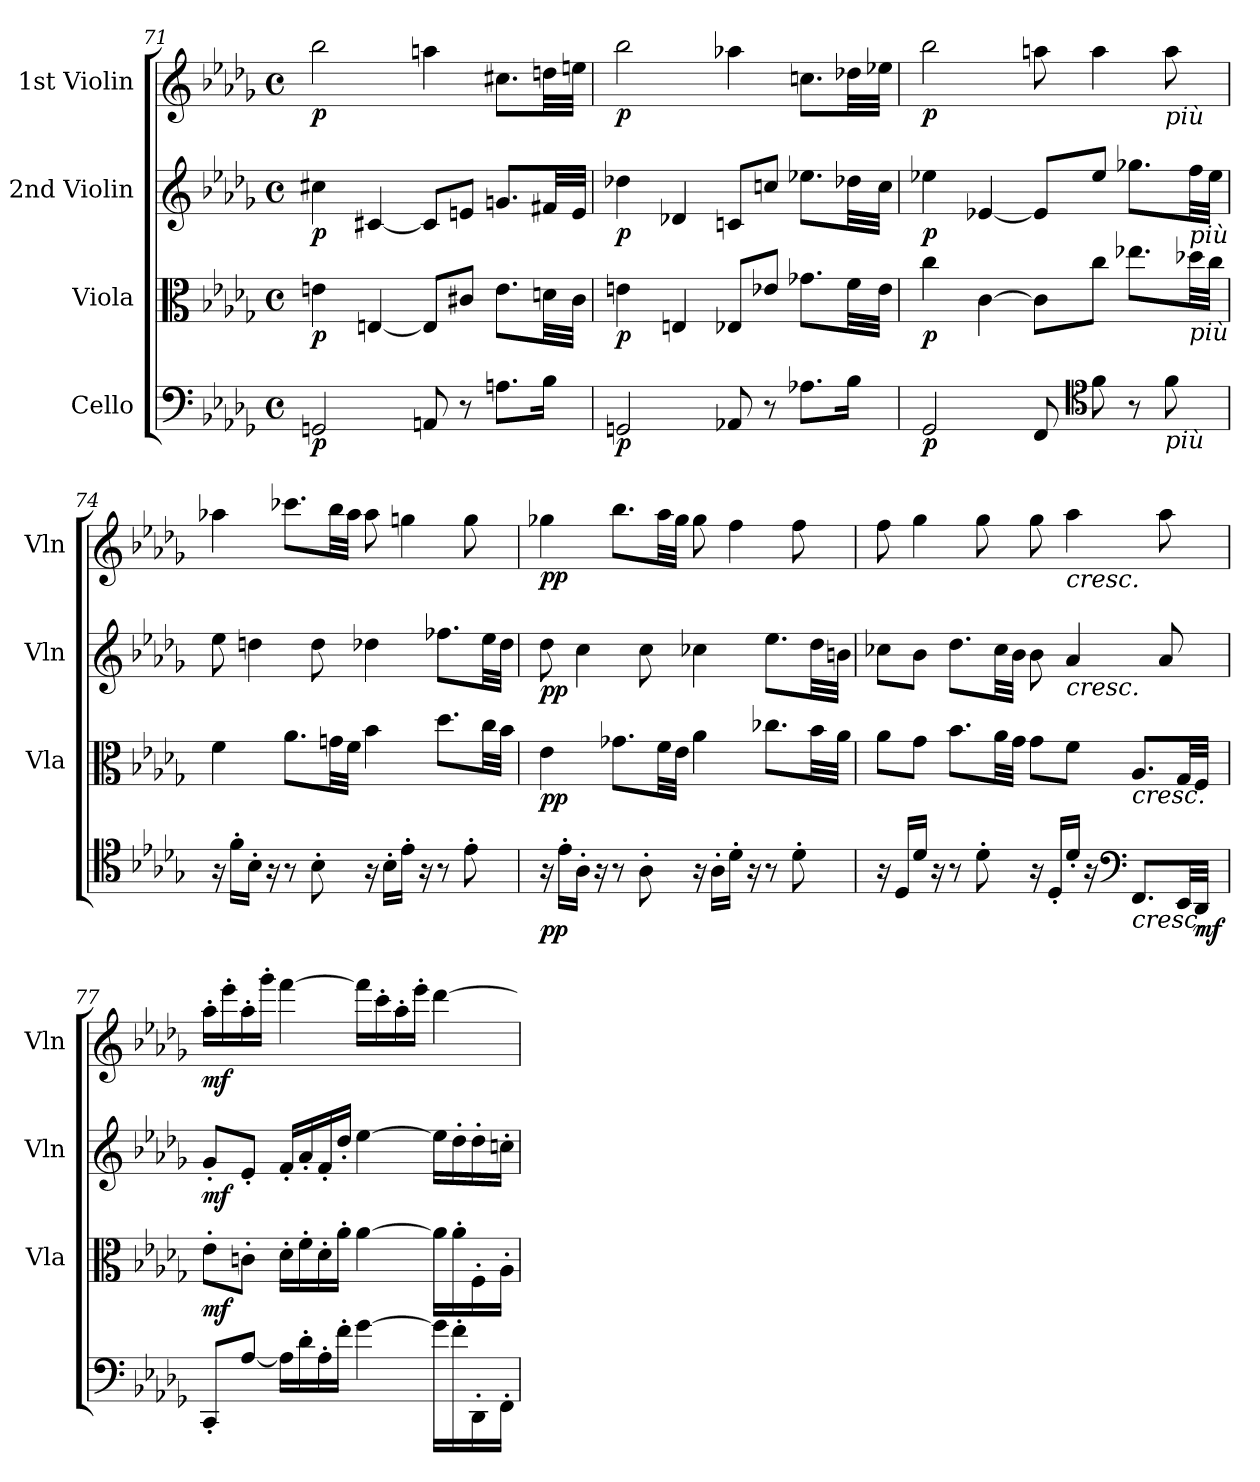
**kern	**dynam	**kern	**dynam	**kern	**dynam	**kern	**dynam
*part4	*part4	*part3	*part3	*part2	*part2	*part1	*part1
*staff4	*staff4	*staff3	*staff3	*staff2	*staff2	*staff1	*staff1
*I"Cello	*	*I"Viola	*	*I"2nd Violin	*	*I"1st Violin	*
*	*	*I'Vla	*	*I'Vln	*	*I'Vln	*
*clefF4	*	*clefC3	*	*clefG2	*	*clefG2	*
*k[b-e-a-d-g-]	*	*k[b-e-a-d-g-]	*	*k[b-e-a-d-g-]	*	*k[b-e-a-d-g-]	*
*D-:	*	*D-:	*	*D-:	*	*D-:	*
*M4/4	*	*M4/4	*	*M4/4	*	*M4/4	*
*met(c)	*	*met(c)	*	*met(c)	*	*met(c)	*
=71	=71	=71	=71	=71	=71	=71	=71
!	!LO:DY:b	!	!LO:DY:b	!	!LO:DY:b	!	!LO:DY:b
2GGn/	p	4en\	p	4cc#X\	p	2bb-\	p
.	.	[4En/	.	[4c#X/	.	.	.
8AAn/	.	8E/L]	.	8c#/L]	.	4aan\	.
8r	.	8c#X/J	.	8en/J	.	.	.
8.An\L	.	8.e\L	.	8.gn/L	.	8.cc#X\L	.
16B-\Jk	.	32dn\LL	.	32f#X/LL	.	32ddn\LL	.
.	.	32c#\JJJ	.	32e/JJJ	.	32een\JJJ	.
=72	=72	=72	=72	=72	=72	=72	=72
!	!LO:DY:b	!	!LO:DY:b	!	!LO:DY:b	!	!LO:DY:b
2GGn/	p	4en\	p	4dd-X\	p	2bb-\	p
.	.	4En/	.	4d-X/	.	.	.
8AA-X/	.	8E-X/L	.	8cn/L	.	4aa-X\	.
8r	.	8e-X/J	.	8ccn/J	.	.	.
8.A-X\L	.	8.g-X\L	.	8.ee-X\L	.	8.ccn\L	.
16B-\Jk	.	32f\LL	.	32dd-X\LL	.	32dd-X\LL	.
.	.	32e-\JJJ	.	32cc\JJJ	.	32ee-X\JJJ	.
=73	=73	=73	=73	=73	=73	=73	=73
!	!LO:DY:b	!	!LO:DY:b	!	!LO:DY:b	!	!LO:DY:b
2GG-/	p	4cc\	p	4ee-X\	p	2bb-\	p
.	.	[4c\	.	[4e-X/	.	.	.
8FF/	.	8c\L]	.	8e-/L]	.	8aan\	.
*clefC4	*	*	*	*	*	*	*
8f\	.	8cc\J	.	8ee-/J	.	4aa\	.
8r	.	8.ee-X\L	.	8.gg-X\L	.	.	.
!	!	!	!	!	!	!LO:TX:b:i:t=più	!
!LO:TX:b:i:t=più	!	!	!	!	!	!	!
8f\	.	.	.	.	.	8aa\	.
!	!	!	!	!LO:TX:b:i:t=più	!	!	!
!	!	!LO:TX:b:i:t=più	!	!	!	!	!
.	.	32dd-X\LL	.	32ff\LL	.	.	.
.	.	32cc\JJJ	.	32ee-\JJJ	.	.	.
=74	=74	=74	=74	=74	=74	=74	=74
16r	.	4f\	.	8ee-\	.	4aa-X\	.
16f'\LL	.	.	.	.	.	.	.
16B-'\JJ	.	.	.	4ddn\	.	.	.
16r	.	.	.	.	.	.	.
8r	.	8.a-\L	.	.	.	8.ccc-X\L	.
8B-'\	.	.	.	8dd\	.	.	.
.	.	32gn\LL	.	.	.	32bb-\LL	.
.	.	32f\JJJ	.	.	.	32aa-\JJJ	.
16r	.	4b-\	.	4dd-X\	.	8aa-\	.
16B-'\LL	.	.	.	.	.	.	.
16e-'\JJ	.	.	.	.	.	4ggn\	.
16r	.	.	.	.	.	.	.
8r	.	8.dd-\L	.	8.ff-X\L	.	.	.
8e-'\	.	.	.	.	.	8gg\	.
.	.	32cc\LL	.	32ee-\LL	.	.	.
.	.	32b-\JJJ	.	32dd-\JJJ	.	.	.
=75	=75	=75	=75	=75	=75	=75	=75
!	!LO:DY:b	!	!LO:DY:b	!	!LO:DY:b	!	!LO:DY:b
16r	pp	4e-\	pp	8dd-\	pp	4gg-X\	pp
16e-'\LL	.	.	.	.	.	.	.
16A-'\JJ	.	.	.	4cc\	.	.	.
16r	.	.	.	.	.	.	.
8r	.	8.g-X\L	.	.	.	8.bb-\L	.
8A-'\	.	.	.	8cc\	.	.	.
.	.	32f\LL	.	.	.	32aa-\LL	.
.	.	32e-\JJJ	.	.	.	32gg-\JJJ	.
16r	.	4a-\	.	4cc-X\	.	8gg-\	.
16A-'\LL	.	.	.	.	.	.	.
16d-'\JJ	.	.	.	.	.	4ff\	.
16r	.	.	.	.	.	.	.
8r	.	8.cc-X\L	.	8.ee-\L	.	.	.
8d-'\	.	.	.	.	.	8ff\	.
.	.	32b-\LL	.	32dd-\LL	.	.	.
.	.	32a-\JJJ	.	32bn\JJJ	.	.	.
=76	=76	=76	=76	=76	=76	=76	=76
16r	.	8a-\L	.	8cc-X\L	.	8ff\	.
16D-/LL	.	.	.	.	.	.	.
16d-/JJ	.	8g-\J	.	8b-\J	.	4gg-\	.
16r	.	.	.	.	.	.	.
8r	.	8.b-\L	.	8.dd-\L	.	.	.
8d-'\	.	.	.	.	.	8gg-\	.
.	.	32a-\LL	.	32cc-\LL	.	.	.
.	.	32g-\JJJ	.	32b-\JJJ	.	.	.
16r	.	8g-\L	.	8b-\	.	8gg-\	.
16D-'/LL	.	.	.	.	.	.	.
!	!	!	!	!	!	!LO:TX:b:i:t=cresc.	!
!	!	!	!	!LO:TX:b:i:t=cresc.	!	!	!
16d-'/JJ	.	8f\J	.	4a-/	.	4aa-\	.
16r	.	.	.	.	.	.	.
*clefF4	*	*	*	*	*	*	*
!	!	!LO:TX:b:i:t=cresc.	!	!	!	!	!
!LO:TX:b:i:t=cresc.	!	!	!	!	!	!	!
8.FF/L	.	8.A-/L	.	.	.	.	.
.	.	.	.	8a-/	.	8aa-\	.
32EE-/LL	.	32G-/LL	.	.	.	.	.
!	!LO:DY:b	!	!	!	!	!	!
32DD-/JJJ	mf	32F/JJJ	.	.	.	.	.
=77	=77	=77	=77	=77	=77	=77	=77
!	!	!	!LO:DY:b	!	!LO:DY:b	!	!LO:DY:b
8CC'/L	.	8e-'\L	mf	8g-'/L	mf	16aa-'\LL	mf
.	.	.	.	.	.	16eee-'\	.
[8A-/J	.	8cn'\J	.	8e-'/J	.	16aa-'\	.
.	.	.	.	.	.	16ggg-'\JJ	.
16A-\LL]	.	16d-'\LL	.	16f'/LL	.	[4fff\	.
16d-'\	.	16f'\	.	16a-'/	.	.	.
16A-'\	.	16d-'\	.	16f'/	.	.	.
16f'\JJ	.	16a-'\JJ	.	16dd-'/JJ	.	.	.
[4g-\	.	[4a-\	.	[4ee-\	.	16fff\LL]	.
.	.	.	.	.	.	16ccc'\	.
.	.	.	.	.	.	16aa-'\	.
.	.	.	.	.	.	16eee-'\JJ	.
16g-\LL]	.	16a-\LL]	.	16ee-\LL]	.	[4ddd-\	.
16f'\	.	16a-'\	.	16dd-'\	.	.	.
16DD-'\	.	16F'\	.	16dd-'\	.	.	.
16FF'\JJ	.	16A-'\JJ	.	16ccn'\JJ	.	.	.
=	=	=	=	=	=	=	=
*-	*-	*-	*-	*-	*-	*-	*-
